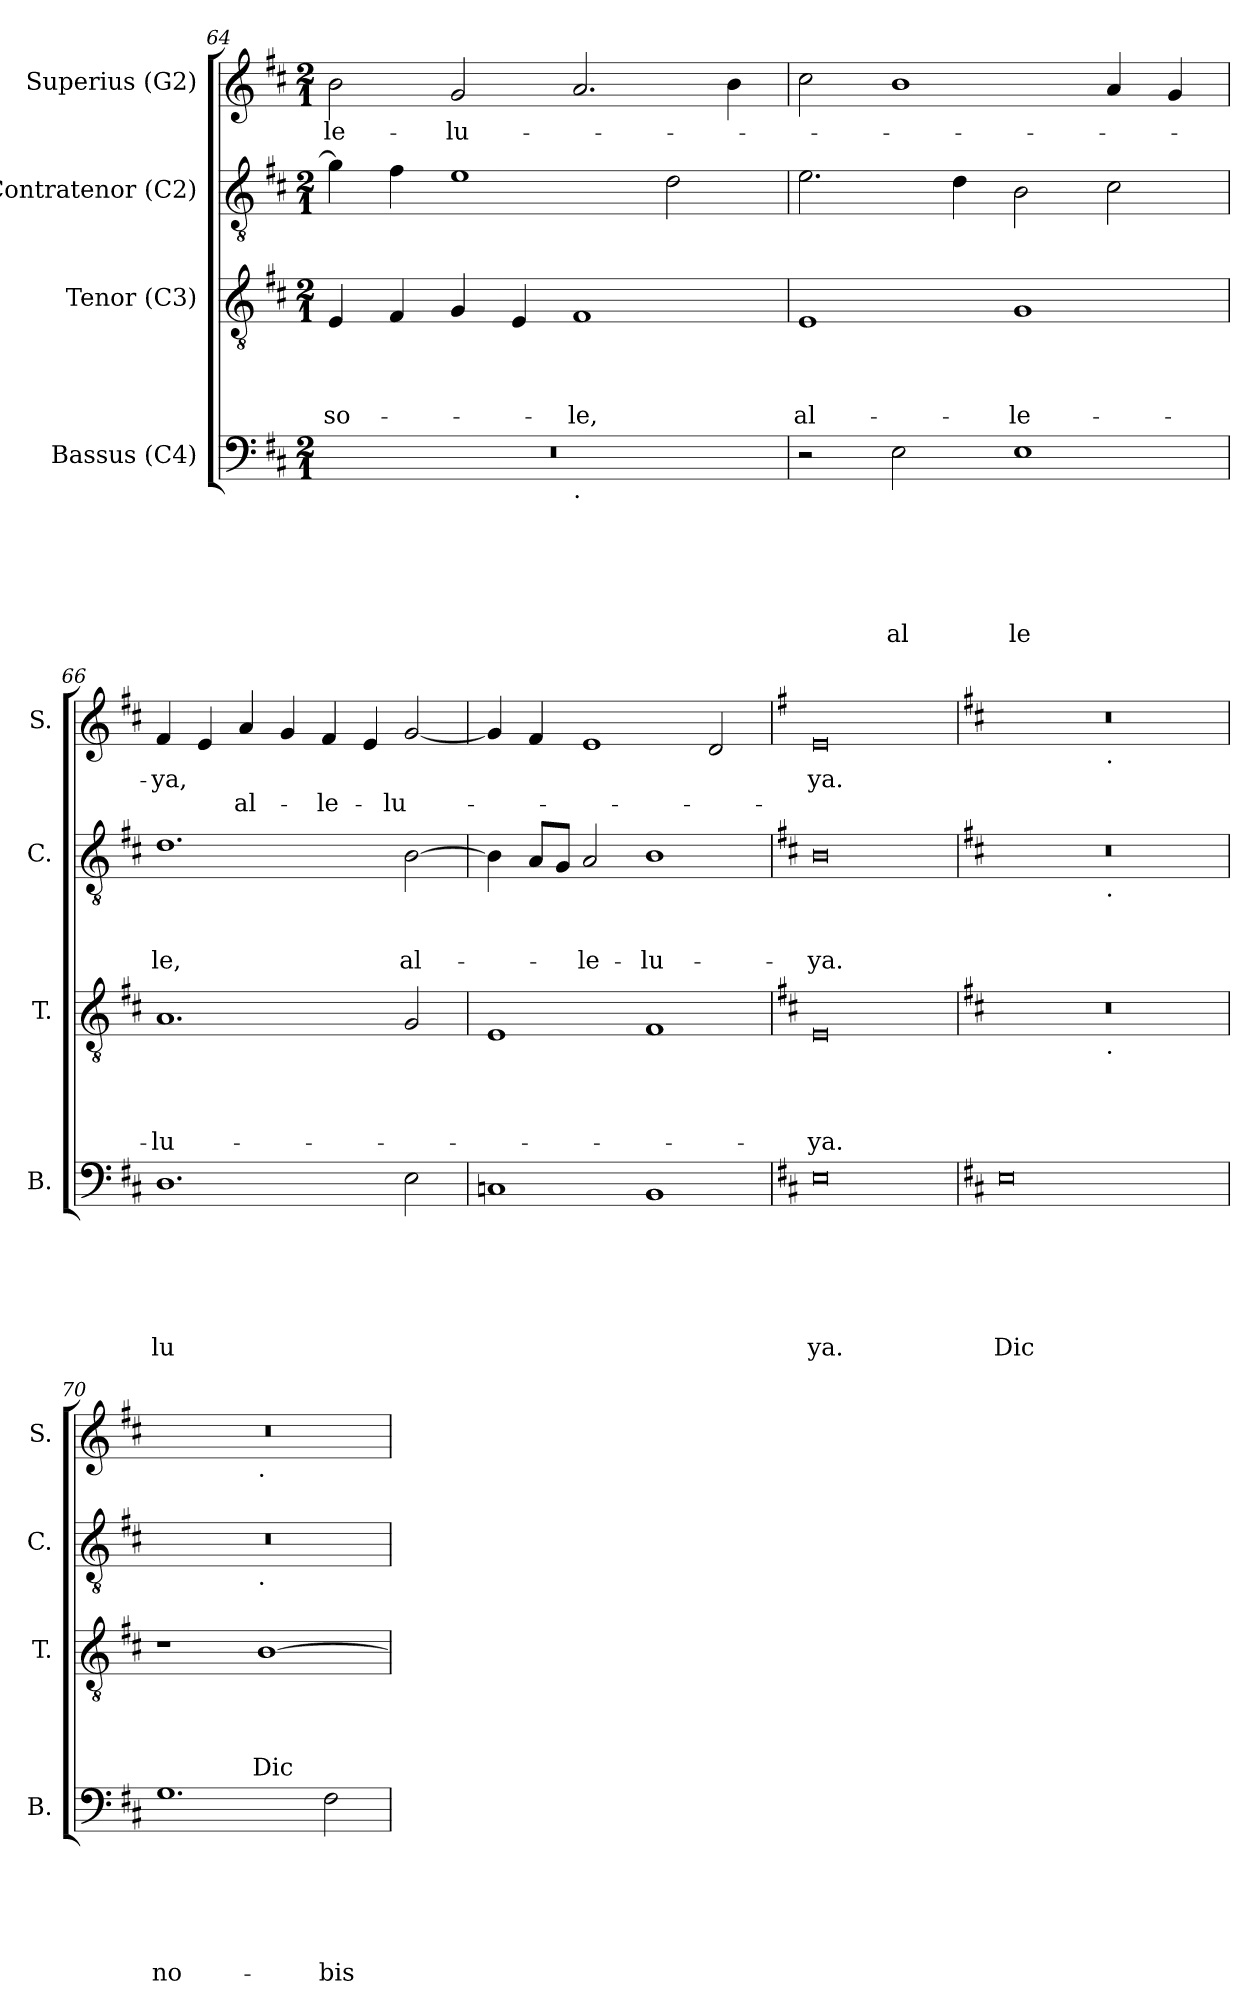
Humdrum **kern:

**kern	**text	**text	**text	**text	**text	**text	**kern	**text	**text	**text	**text	**kern	**text	**text	**text	**kern	**text	**text
*part4	*part4	*part4	*part4	*part4	*part4	*part4	*part3	*part3	*part3	*part3	*part3	*part2	*part2	*part2	*part2	*part1	*part1	*part1
*staff4	*staff4	*staff4	*staff4	*staff4	*staff4	*staff4	*staff3	*staff3	*staff3	*staff3	*staff3	*staff2	*staff2	*staff2	*staff2	*staff1	*staff1	*staff1
*I"Bassus (C4)	*	*	*	*	*	*	*I"Tenor (C3)	*	*	*	*	*I"Contratenor (C2)	*	*	*	*I"Superius (G2)	*	*
*I'B.	*	*	*	*	*	*	*I'T.	*	*	*	*	*I'C.	*	*	*	*I'S.	*	*
!!LO:LB:g=z
*clefF4	*	*	*	*	*	*	*clefGv2	*	*	*	*	*clefGv2	*	*	*	*clefG2	*	*
*k[f#c#]	*	*	*	*	*	*	*k[f#c#]	*	*	*	*	*k[f#c#]	*	*	*	*k[f#c#]	*	*
*D:	*	*	*	*	*	*	*D:	*	*	*	*	*D:	*	*	*	*D:	*	*
*M2/1	*	*	*	*	*	*	*M2/1	*	*	*	*	*M2/1	*	*	*	*M2/1	*	*
=64	=64	=64	=64	=64	=64	=64	=64	=64	=64	=64	=64	=64	=64	=64	=64	=64	=64	=64
!	!	!	!	!	!	!	!	!	!	!	!LO:LY:b	!	!	!	!	!	!LO:LY:b	!
*^	*	*	*	*	*	*	*	*	*	*	*	*	*	*	*	*	*	*
0r	1ryy	.	.	.	.	.	.	4E/	.	.	.	so-	4g\]	.	.	.	2b\	-le-	.
.	.	.	.	.	.	.	.	4F#/	.	.	.	.	4f#\	.	.	.	.	.	.
!	!	!	!	!	!	!	!	!	!	!	!	!	!	!	!	!	!	!LO:LY:b	!
.	.	.	.	.	.	.	.	4G/	.	.	.	.	1e	.	.	.	2g/	-lu-	.
.	.	.	.	.	.	.	.	4E/	.	.	.	.	.	.	.	.	.	.	.
!	!LO:TX:b:t=.	!	!	!	!	!	!	!	!	!	!	!	!	!	!	!	!	!	!
!	!	!	!	!	!	!	!	!	!	!	!	!LO:LY:b	!	!	!	!	!	!	!
.	1ryy	.	.	.	.	.	.	1F#	.	.	.	-le,	.	.	.	.	2.a/	.	.
.	.	.	.	.	.	.	.	.	.	.	.	.	2d\	.	.	.	.	.	.
.	.	.	.	.	.	.	.	.	.	.	.	.	.	.	.	.	4b\	.	.
=65	=65	=65	=65	=65	=65	=65	=65	=65	=65	=65	=65	=65	=65	=65	=65	=65	=65	=65	=65
!	!	!	!	!	!	!	!	!	!	!	!	!LO:LY:b	!	!	!	!	!	!	!
*v	*v	*	*	*	*	*	*	*	*	*	*	*	*	*	*	*	*	*	*
2r	.	.	.	.	.	.	1E	.	.	.	al-	2.e\	.	.	.	2cc#\	.	.
!	!	!	!	!	!	!LO:LY:b	!	!	!	!	!	!	!	!	!	!	!	!
2E\	.	.	.	.	.	al	.	.	.	.	.	.	.	.	.	1b	.	.
.	.	.	.	.	.	.	.	.	.	.	.	4d\	.	.	.	.	.	.
!	!	!	!	!	!	!LO:LY:b	!	!	!	!	!LO:LY:b	!	!	!	!	!	!	!
1E	.	.	.	.	.	le	1G	.	.	.	-le-	2B\	.	.	.	.	.	.
.	.	.	.	.	.	.	.	.	.	.	.	2c#\	.	.	.	4a/	.	.
.	.	.	.	.	.	.	.	.	.	.	.	.	.	.	.	4g/	.	.
=66	=66	=66	=66	=66	=66	=66	=66	=66	=66	=66	=66	=66	=66	=66	=66	=66	=66	=66
!	!	!	!	!	!	!LO:LY:b	!	!	!	!	!LO:LY:b	!	!	!	!LO:LY:b	!	!LO:LY:b	!
1.D	.	.	.	.	.	lu	1.A	.	.	.	-lu-	1.d	.	.	-le,	4f#/	-ya,	.
.	.	.	.	.	.	.	.	.	.	.	.	.	.	.	.	4e/	.	.
!	!	!	!	!	!	!	!	!	!	!	!	!	!	!	!	!	!	!LO:LY:b
.	.	.	.	.	.	.	.	.	.	.	.	.	.	.	.	4a/	.	al-
.	.	.	.	.	.	.	.	.	.	.	.	.	.	.	.	4g/	.	.
!	!	!	!	!	!	!	!	!	!	!	!	!	!	!	!	!	!	!LO:LY:b
.	.	.	.	.	.	.	.	.	.	.	.	.	.	.	.	4f#/	.	-le-
.	.	.	.	.	.	.	.	.	.	.	.	.	.	.	.	4e/	.	.
!	!	!	!	!	!	!	!	!	!	!	!	!	!	!	!LO:LY:b	!	!	!LO:LY:b
2E\	.	.	.	.	.	.	2G/	.	.	.	.	[>2B\	.	.	al-	[<2g/	.	-lu-
=67	=67	=67	=67	=67	=67	=67	=67	=67	=67	=67	=67	=67	=67	=67	=67	=67	=67	=67
1C	.	.	.	.	.	.	1E	.	.	.	.	4B\]	.	.	.	4g/]	.	.
.	.	.	.	.	.	.	.	.	.	.	.	8A/L	.	.	.	4f#/	.	.
.	.	.	.	.	.	.	.	.	.	.	.	8G/J	.	.	.	.	.	.
!	!	!	!	!	!	!	!	!	!	!	!	!	!	!	!LO:LY:b	!	!	!
.	.	.	.	.	.	.	.	.	.	.	.	2A/	.	.	-le-	1e	.	.
!	!	!	!	!	!	!	!	!	!	!	!	!	!	!	!LO:LY:b	!	!	!
1BB	.	.	.	.	.	.	1F#	.	.	.	.	1B	.	.	-lu-	.	.	.
.	.	.	.	.	.	.	.	.	.	.	.	.	.	.	.	2d/	.	.
=68	=68	=68	=68	=68	=68	=68	=68	=68	=68	=68	=68	=68	=68	=68	=68	=68	=68	=68
*	*	*	*	*	*	*	*	*	*	*	*	*	*	*	*	*k[f#]	*	*
*	*	*	*	*	*	*	*	*	*	*	*	*	*	*	*	*G:	*	*
!	!	!	!	!	!	!LO:LY:b	!	!	!	!	!LO:LY:b	!	!	!	!LO:LY:b	!	!LO:LY:b	!
0E	.	.	.	.	.	ya.	0E	.	.	.	-ya.	0B	.	.	-ya.	0e	ya.	.
!!LO:LB:g=z
=69	=69	=69	=69	=69	=69	=69	=69	=69	=69	=69	=69	=69	=69	=69	=69	=69	=69	=69
*	*	*	*	*	*	*	*	*	*	*	*	*	*	*	*	*k[f#c#]	*	*
*	*	*	*	*	*	*	*	*	*	*	*	*	*	*	*	*D:	*	*
!	!	!	!	!	!	!LO:LY:b	!	!	!	!	!	!	!	!	!	!	!	!
*	*	*	*	*	*	*	*^	*	*	*	*	*^	*	*	*	*^	*	*
0E	.	.	.	.	.	Dic	0r	1ryy	.	.	.	.	0r	1ryy	.	.	.	0r	1ryy	.	.
.	.	.	.	.	.	.	.	32ryy	.	.	.	.	.	32ryy	.	.	.	.	32ryy	.	.
!	!	!	!	!	!	!	!	!	!	!	!	!	!	!	!	!	!	!	!LO:TX:b:t=.	!	!
!	!	!	!	!	!	!	!	!	!	!	!	!	!	!LO:TX:b:t=.	!	!	!	!	!	!	!
!	!	!	!	!	!	!	!	!LO:TX:b:t=.	!	!	!	!	!	!	!	!	!	!	!	!	!
.	.	.	.	.	.	.	.	2ryy	.	.	.	.	.	2ryy	.	.	.	.	2ryy	.	.
.	.	.	.	.	.	.	.	4...ryy	.	.	.	.	.	4...ryy	.	.	.	.	4...ryy	.	.
=70	=70	=70	=70	=70	=70	=70	=70	=70	=70	=70	=70	=70	=70	=70	=70	=70	=70	=70	=70	=70	=70
!	!	!	!	!	!	!LO:LY:b	!	!	!	!	!	!	!	!	!	!	!	!	!	!	!
*	*	*	*	*	*	*	*v	*v	*	*	*	*	*	*	*	*	*	*	*	*	*
1.G	.	.	.	.	.	no-	1r	.	.	.	.	0r	1ryy	.	.	.	0r	1ryy	.	.
!	!	!	!	!	!	!	!	!	!	!	!	!	!	!	!	!	!	!LO:TX:b:t=.	!	!
!	!	!	!	!	!	!	!	!	!	!	!	!	!LO:TX:b:t=.	!	!	!	!	!	!	!
!	!	!	!	!	!	!	!	!	!	!	!LO:LY:b	!	!	!	!	!	!	!	!	!
.	.	.	.	.	.	.	[>1B	.	.	.	Dic	.	1ryy	.	.	.	.	1ryy	.	.
!	!	!	!	!	!	!LO:LY:b	!	!	!	!	!	!	!	!	!	!	!	!	!	!
2F#\	.	.	.	.	.	-bis	.	.	.	.	.	.	.	.	.	.	.	.	.	.
*	*	*	*	*	*	*	*	*	*	*	*	*v	*v	*	*	*	*	*	*	*
*	*	*	*	*	*	*	*	*	*	*	*	*	*	*	*	*v	*v	*	*
=	=	=	=	=	=	=	=	=	=	=	=	=	=	=	=	=	=	=
*-	*-	*-	*-	*-	*-	*-	*-	*-	*-	*-	*-	*-	*-	*-	*-	*-	*-	*-
